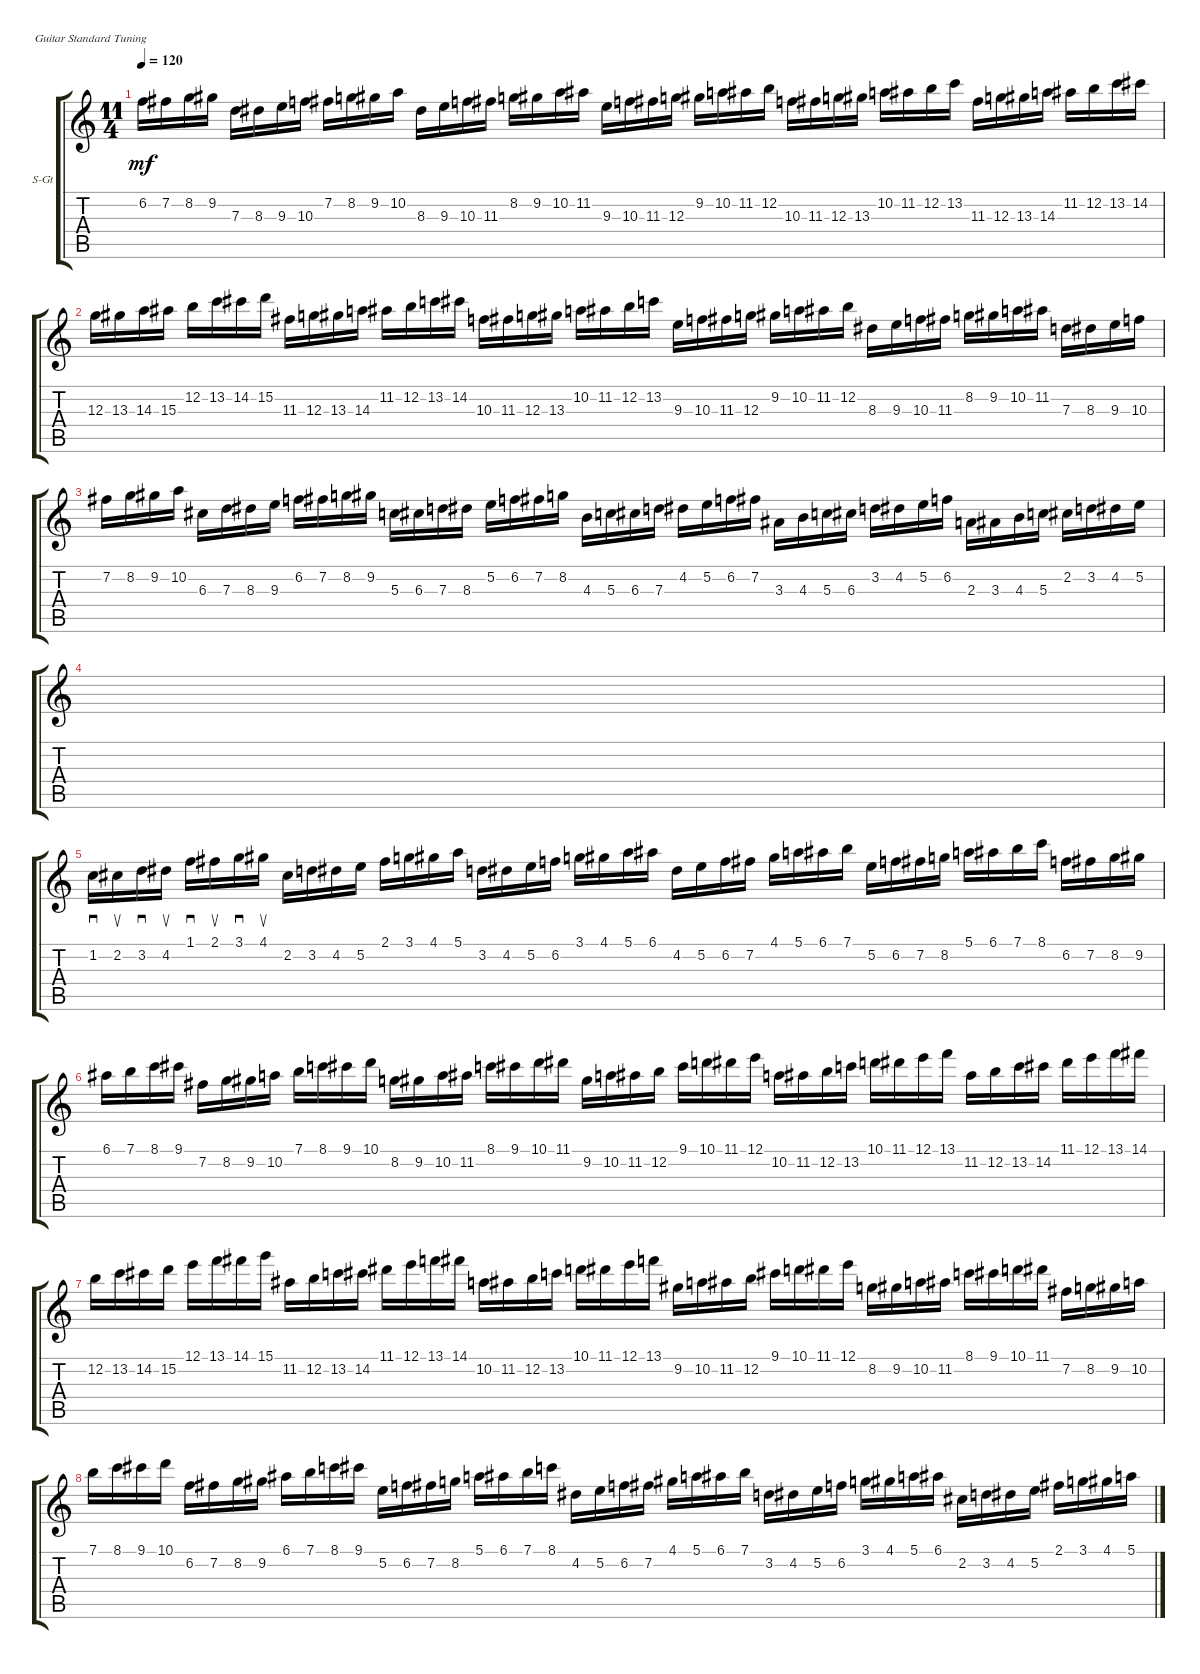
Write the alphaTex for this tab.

\defaultSystemsLayout 4
\bracketExtendMode groupsimilarinstruments
\firstSystemTrackNameOrientation horizontal
\otherSystemsTrackNameOrientation horizontal
\track ("Steel Guitar" "S-Gt") {instrument acousticguitarsteel}
\staff {score tabs}
\tuning (E4 B3 G3 D3 A2 E2)
\ts (11 4)
\tempo 120
\clef g2
\ks c
6.2.16{dy mf} 7.2.16 8.2.16 9.2.16 7.3.16 8.3.16 9.3.16 10.3.16 7.2.16 8.2.16 9.2.16 10.2.16 8.3.16 9.3.16 10.3.16 11.3.16 8.2.16 9.2.16 10.2.16 11.2.16 9.3.16 10.3.16 11.3.16 12.3.16 9.2.16 10.2.16 11.2.16 12.2.16 10.3.16 11.3.16 12.3.16 13.3.16 10.2.16 11.2.16 12.2.16 13.2.16 11.3.16 12.3.16 13.3.16 14.3.16 11.2.16 12.2.16 13.2.16 14.2.16 |
12.3.16 13.3.16 14.3.16 15.3.16 12.2.16 13.2.16 14.2.16 15.2.16 11.3.16 12.3.16 13.3.16 14.3.16 11.2.16 12.2.16 13.2.16 14.2.16 10.3.16 11.3.16 12.3.16 13.3.16 10.2.16 11.2.16 12.2.16 13.2.16 9.3.16 10.3.16 11.3.16 12.3.16 9.2.16 10.2.16 11.2.16 12.2.16 8.3.16 9.3.16 10.3.16 11.3.16 8.2.16 9.2.16 10.2.16 11.2.16 7.3.16 8.3.16 9.3.16 10.3.16 |
7.2.16 8.2.16 9.2.16 10.2.16 6.3.16 7.3.16 8.3.16 9.3.16 6.2.16 7.2.16 8.2.16 9.2.16 5.3.16 6.3.16 7.3.16 8.3.16 5.2.16 6.2.16 7.2.16 8.2.16 4.3.16 5.3.16 6.3.16 7.3.16 4.2.16 5.2.16 6.2.16 7.2.16 3.3.16 4.3.16 5.3.16 6.3.16 3.2.16 4.2.16 5.2.16 6.2.16 2.3.16 3.3.16 4.3.16 5.3.16 2.2.16 3.2.16 4.2.16 5.2.16 |
|
1.2.16{sd} 2.2.16{su} 3.2.16{sd} 4.2.16{su} 1.1.16{sd} 2.1.16{su} 3.1.16{sd} 4.1.16{su} 2.2.16 3.2.16 4.2.16 5.2.16 2.1.16 3.1.16 4.1.16 5.1.16 3.2.16 4.2.16 5.2.16 6.2.16 3.1.16 4.1.16 5.1.16 6.1.16 4.2.16 5.2.16 6.2.16 7.2.16 4.1.16 5.1.16 6.1.16 7.1.16 5.2.16 6.2.16 7.2.16 8.2.16 5.1.16 6.1.16 7.1.16 8.1.16 6.2.16 7.2.16 8.2.16 9.2.16 |
6.1.16 7.1.16 8.1.16 9.1.16 7.2.16 8.2.16 9.2.16 10.2.16 7.1.16 8.1.16 9.1.16 10.1.16 8.2.16 9.2.16 10.2.16 11.2.16 8.1.16 9.1.16 10.1.16 11.1.16 9.2.16 10.2.16 11.2.16 12.2.16 9.1.16 10.1.16 11.1.16 12.1.16 10.2.16 11.2.16 12.2.16 13.2.16 10.1.16 11.1.16 12.1.16 13.1.16 11.2.16 12.2.16 13.2.16 14.2.16 11.1.16 12.1.16 13.1.16 14.1.16 |
12.2.16 13.2.16 14.2.16 15.2.16 12.1.16 13.1.16 14.1.16 15.1.16 11.2.16 12.2.16 13.2.16 14.2.16 11.1.16 12.1.16 13.1.16 14.1.16 10.2.16 11.2.16 12.2.16 13.2.16 10.1.16 11.1.16 12.1.16 13.1.16 9.2.16 10.2.16 11.2.16 12.2.16 9.1.16 10.1.16 11.1.16 12.1.16 8.2.16 9.2.16 10.2.16 11.2.16 8.1.16 9.1.16 10.1.16 11.1.16 7.2.16 8.2.16 9.2.16 10.2.16 |
7.1.16 8.1.16 9.1.16 10.1.16 6.2.16 7.2.16 8.2.16 9.2.16 6.1.16 7.1.16 8.1.16 9.1.16 5.2.16 6.2.16 7.2.16 8.2.16 5.1.16 6.1.16 7.1.16 8.1.16 4.2.16 5.2.16 6.2.16 7.2.16 4.1.16 5.1.16 6.1.16 7.1.16 3.2.16 4.2.16 5.2.16 6.2.16 3.1.16 4.1.16 5.1.16 6.1.16 2.2.16 3.2.16 4.2.16 5.2.16 2.1.16 3.1.16 4.1.16 5.1.16
